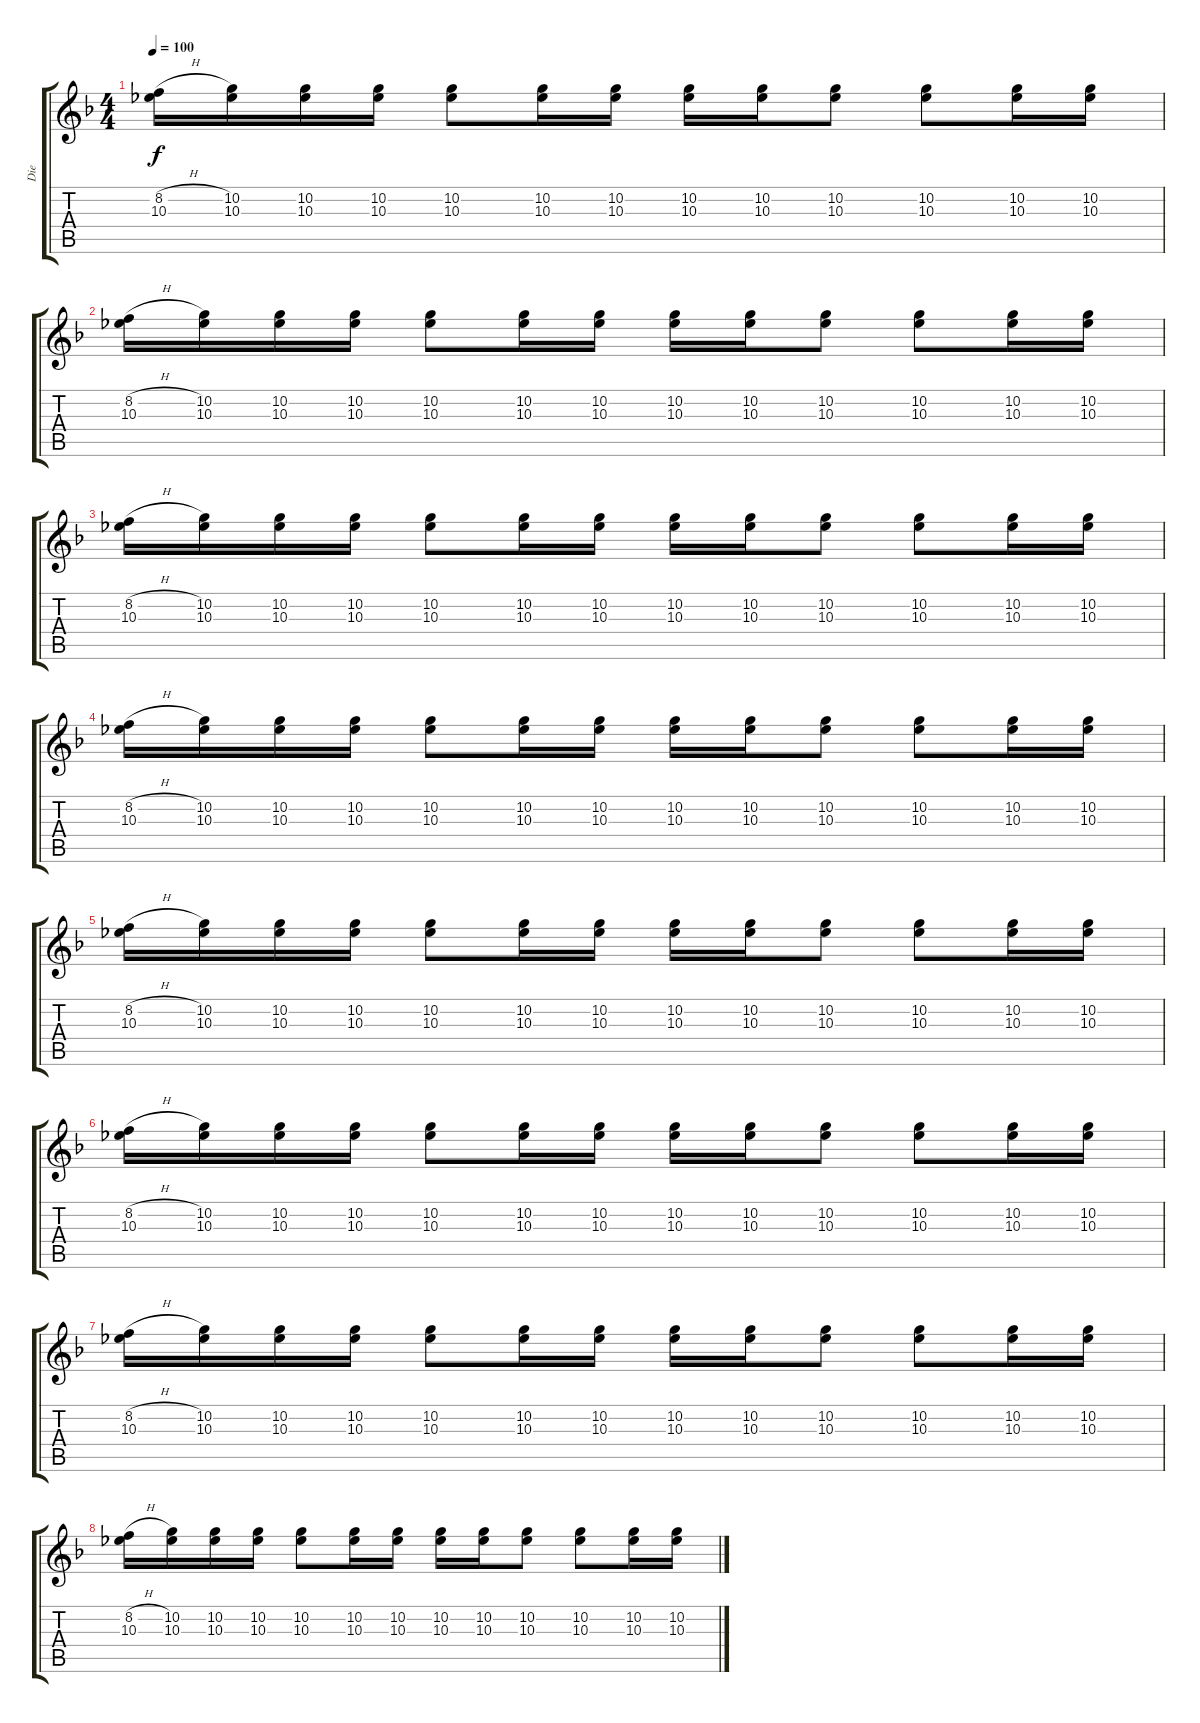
\track ("Die" "Die") {instrument acousticguitarsteel}
\staff {score tabs}
\tuning (D4 A3 F3 C3 G2 D2) {hide}
\ts (4 4)
\tempo 100
\clef g2
\ks f
(8.2{h} 10.3).16{dy f} (10.2 10.3).16 (10.2 10.3).16 (10.2 10.3).16 (10.2 10.3).8 (10.2 10.3).16 (10.2 10.3).16 (10.2 10.3).16 (10.2 10.3).16 (10.2 10.3).8 (10.2 10.3).8 (10.2 10.3).16 (10.2 10.3).16 |
(8.2{h} 10.3).16 (10.2 10.3).16 (10.2 10.3).16 (10.2 10.3).16 (10.2 10.3).8 (10.2 10.3).16 (10.2 10.3).16 (10.2 10.3).16 (10.2 10.3).16 (10.2 10.3).8 (10.2 10.3).8 (10.2 10.3).16 (10.2 10.3).16 |
(8.2{h} 10.3).16 (10.2 10.3).16 (10.2 10.3).16 (10.2 10.3).16 (10.2 10.3).8 (10.2 10.3).16 (10.2 10.3).16 (10.2 10.3).16 (10.2 10.3).16 (10.2 10.3).8 (10.2 10.3).8 (10.2 10.3).16 (10.2 10.3).16 |
(8.2{h} 10.3).16 (10.2 10.3).16 (10.2 10.3).16 (10.2 10.3).16 (10.2 10.3).8 (10.2 10.3).16 (10.2 10.3).16 (10.2 10.3).16 (10.2 10.3).16 (10.2 10.3).8 (10.2 10.3).8 (10.2 10.3).16 (10.2 10.3).16 |
(8.2{h} 10.3).16 (10.2 10.3).16 (10.2 10.3).16 (10.2 10.3).16 (10.2 10.3).8 (10.2 10.3).16 (10.2 10.3).16 (10.2 10.3).16 (10.2 10.3).16 (10.2 10.3).8 (10.2 10.3).8 (10.2 10.3).16 (10.2 10.3).16 |
(8.2{h} 10.3).16 (10.2 10.3).16 (10.2 10.3).16 (10.2 10.3).16 (10.2 10.3).8 (10.2 10.3).16 (10.2 10.3).16 (10.2 10.3).16 (10.2 10.3).16 (10.2 10.3).8 (10.2 10.3).8 (10.2 10.3).16 (10.2 10.3).16 |
(8.2{h} 10.3).16 (10.2 10.3).16 (10.2 10.3).16 (10.2 10.3).16 (10.2 10.3).8 (10.2 10.3).16 (10.2 10.3).16 (10.2 10.3).16 (10.2 10.3).16 (10.2 10.3).8 (10.2 10.3).8 (10.2 10.3).16 (10.2 10.3).16 |
(8.2{h} 10.3).16 (10.2 10.3).16 (10.2 10.3).16 (10.2 10.3).16 (10.2 10.3).8 (10.2 10.3).16 (10.2 10.3).16 (10.2 10.3).16 (10.2 10.3).16 (10.2 10.3).8 (10.2 10.3).8 (10.2 10.3).16 (10.2 10.3).16
